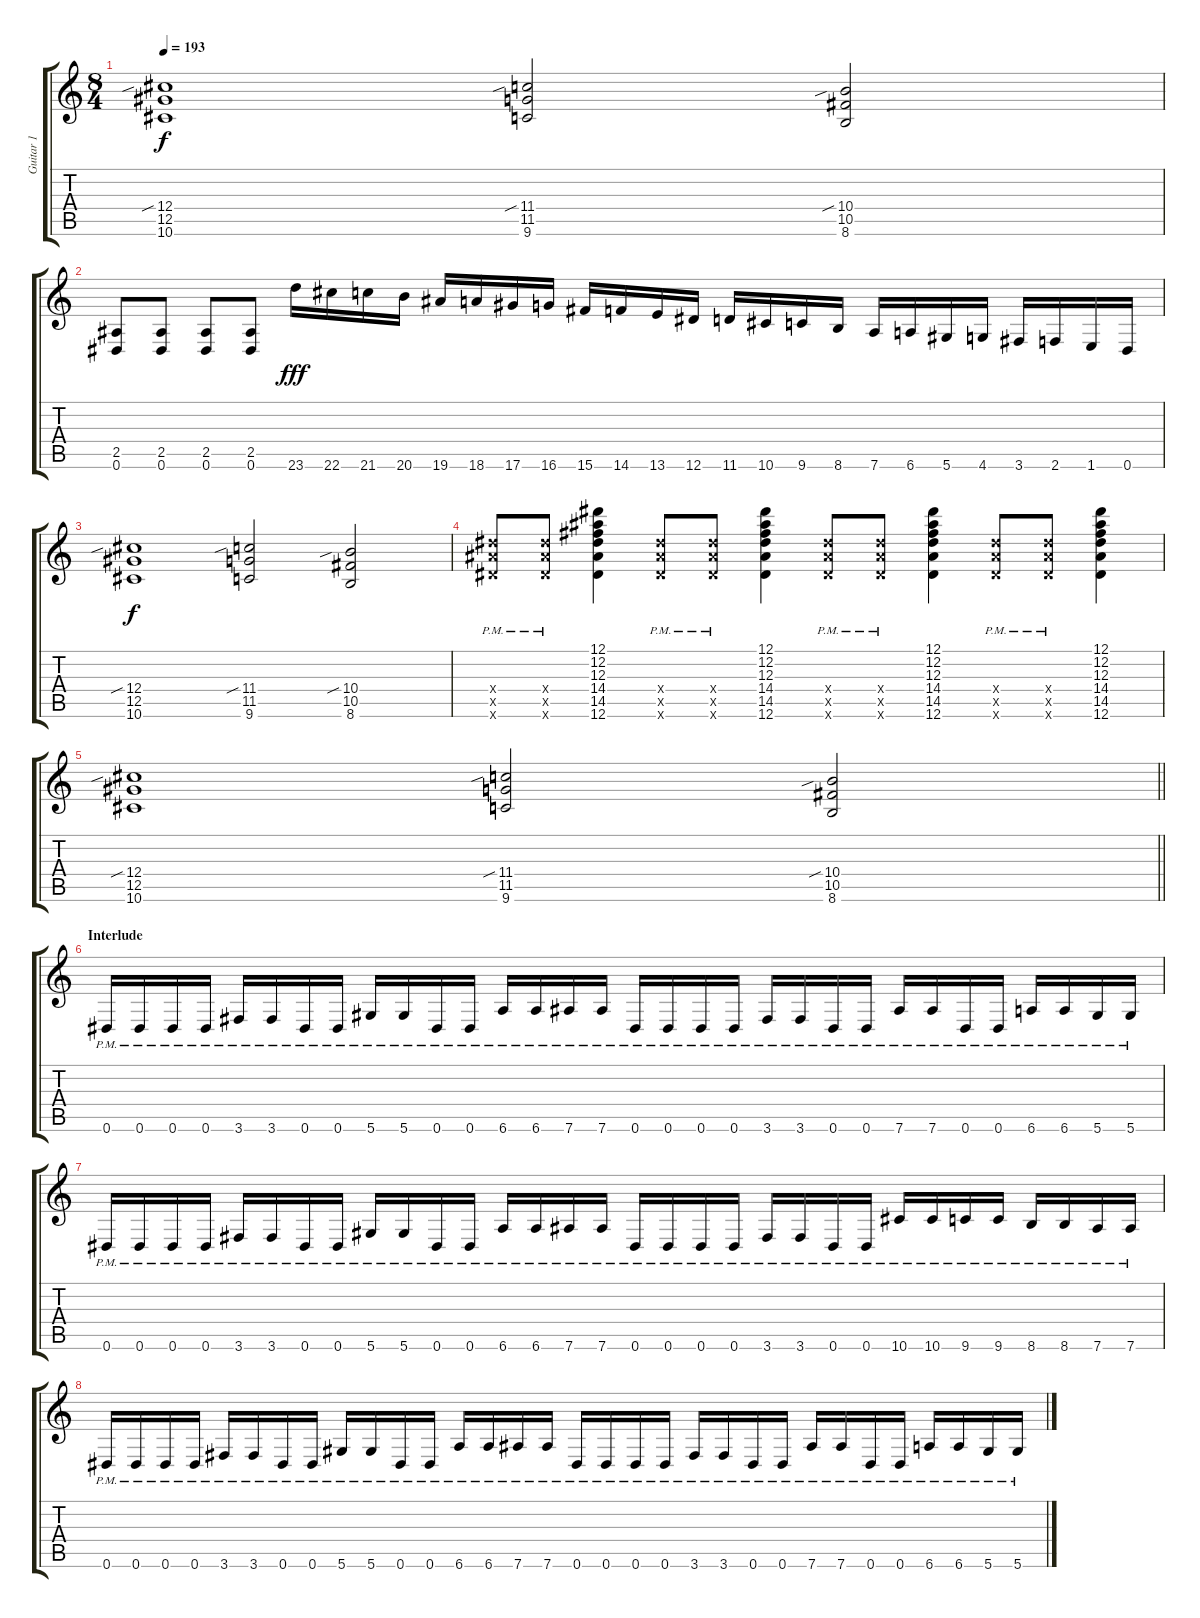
\track ("Guitar 1" "Guitar 1") {instrument distortionguitar}
\staff {score tabs}
\tuning (Eb4 Bb3 Gb3 Db3 Ab2 Eb2) {hide}
\ts (8 4)
\tempo 193
\clef g2
\ks c
(12.4{sib} 12.5 10.6).1{dy f} (11.4{sib} 11.5 9.6).2 (10.4{sib} 10.5 8.6).2 |
(2.5 0.6).8 (2.5 0.6).8 (2.5 0.6).8 (2.5 0.6).8 23.6.16{dy fff} 22.6.16 21.6.16 20.6.16 19.6.16 18.6.16 17.6.16 16.6.16 15.6.16 14.6.16 13.6.16 12.6.16 11.6.16 10.6.16 9.6.16 8.6.16 7.6.16 6.6.16 5.6.16 4.6.16 3.6.16 2.6.16 1.6.16 0.6.16 |
(12.4{sib} 12.5 10.6).1{dy f} (11.4{sib} 11.5 9.6).2 (10.4{sib} 10.5 8.6).2 |
(14.4{x} 14.5{x} 12.6{pm x}).8 (14.4{x} 14.5{x} 12.6{pm x}).8 (12.1 12.2 12.3 14.4 14.5 12.6).4 (14.4{x} 14.5{x} 12.6{pm x}).8 (14.4{x} 14.5{x} 12.6{pm x}).8 (12.1 12.2 12.3 14.4 14.5 12.6).4 (14.4{x} 14.5{x} 12.6{pm x}).8 (14.4{x} 14.5{x} 12.6{pm x}).8 (12.1 12.2 12.3 14.4 14.5 12.6).4 (14.4{x} 14.5{x} 12.6{pm x}).8 (14.4{x} 14.5{x} 12.6{pm x}).8 (12.1 12.2 12.3 14.4 14.5 12.6).4 |
\barLineRight lightlight
(12.4{sib} 12.5 10.6).1 (11.4{sib} 11.5 9.6).2 (10.4{sib} 10.5 8.6).2 |
\section ("" "Interlude")
0.6{pm}.16 0.6{pm}.16 0.6{pm}.16 0.6{pm}.16 3.6{pm}.16 3.6{pm}.16 0.6{pm}.16 0.6{pm}.16 5.6{pm}.16 5.6{pm}.16 0.6{pm}.16 0.6{pm}.16 6.6{pm}.16 6.6{pm}.16 7.6{pm}.16 7.6{pm}.16 0.6{pm}.16 0.6{pm}.16 0.6{pm}.16 0.6{pm}.16 3.6{pm}.16 3.6{pm}.16 0.6{pm}.16 0.6{pm}.16 7.6{pm}.16 7.6{pm}.16 0.6{pm}.16 0.6{pm}.16 6.6{pm}.16 6.6{pm}.16 5.6{pm}.16 5.6{pm}.16 |
0.6{pm}.16 0.6{pm}.16 0.6{pm}.16 0.6{pm}.16 3.6{pm}.16 3.6{pm}.16 0.6{pm}.16 0.6{pm}.16 5.6{pm}.16 5.6{pm}.16 0.6{pm}.16 0.6{pm}.16 6.6{pm}.16 6.6{pm}.16 7.6{pm}.16 7.6{pm}.16 0.6{pm}.16 0.6{pm}.16 0.6{pm}.16 0.6{pm}.16 3.6{pm}.16 3.6{pm}.16 0.6{pm}.16 0.6{pm}.16 10.6{pm}.16 10.6{pm}.16 9.6{pm}.16 9.6{pm}.16 8.6{pm}.16 8.6{pm}.16 7.6{pm}.16 7.6{pm}.16 |
0.6{pm}.16 0.6{pm}.16 0.6{pm}.16 0.6{pm}.16 3.6{pm}.16 3.6{pm}.16 0.6{pm}.16 0.6{pm}.16 5.6{pm}.16 5.6{pm}.16 0.6{pm}.16 0.6{pm}.16 6.6{pm}.16 6.6{pm}.16 7.6{pm}.16 7.6{pm}.16 0.6{pm}.16 0.6{pm}.16 0.6{pm}.16 0.6{pm}.16 3.6{pm}.16 3.6{pm}.16 0.6{pm}.16 0.6{pm}.16 7.6{pm}.16 7.6{pm}.16 0.6{pm}.16 0.6{pm}.16 6.6{pm}.16 6.6{pm}.16 5.6{pm}.16 5.6{pm}.16
